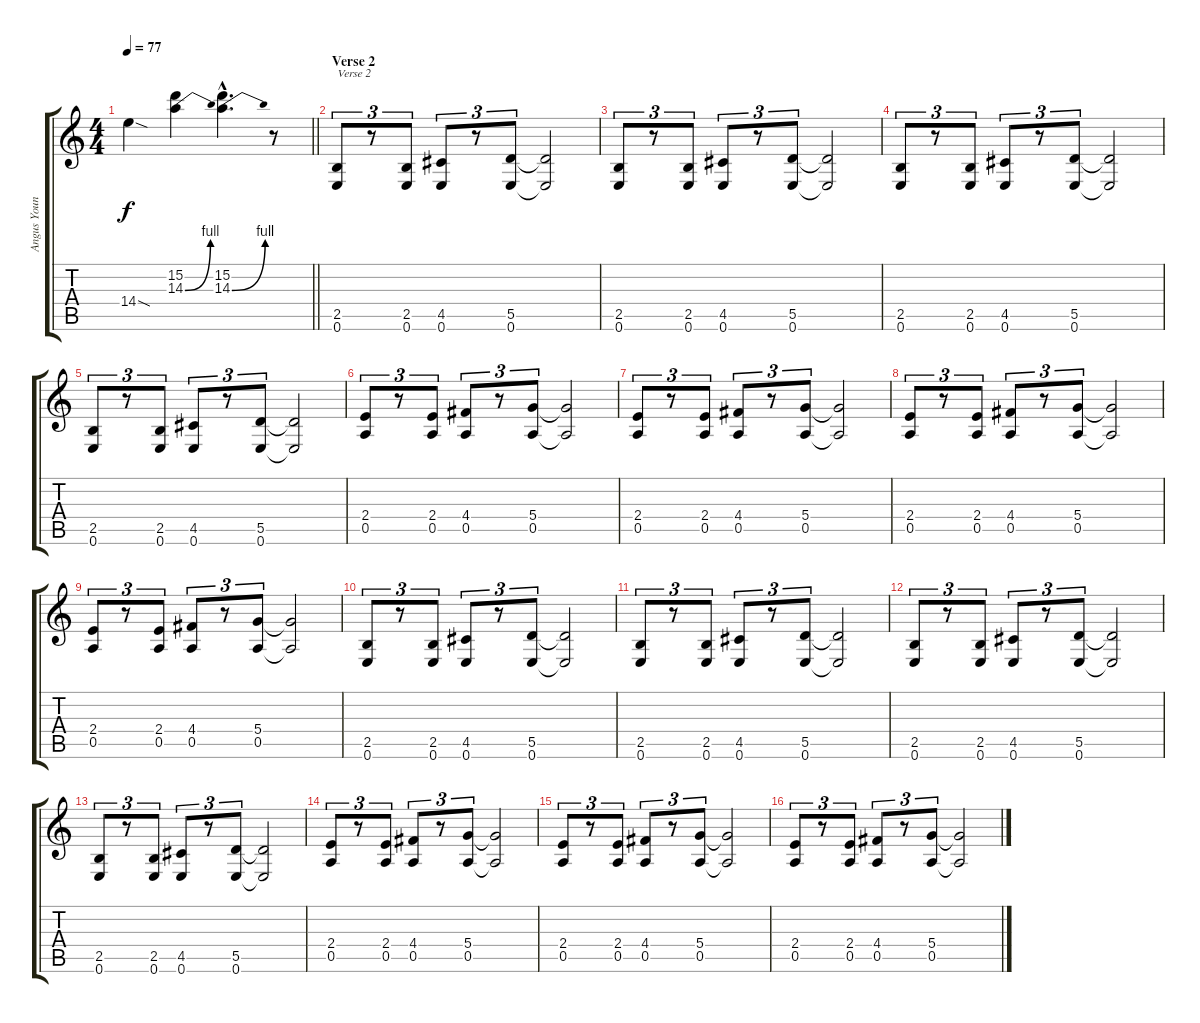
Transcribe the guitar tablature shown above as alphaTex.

\track ("Angus Young" "Angus Youn") {instrument distortionguitar}
\staff {score tabs}
\tuning (E4 B3 G3 D3 A2 E2) {hide}
\ts (4 4)
\tempo 77
\clef g2
\barLineRight lightlight
\ks c
14.4{sod}.4{dy f} (15.2 14.3{be (bend 0 0 60 4)}).4 (15.2{hac} 14.3{be (bend 0 0 60 4) hac}).4{d} r.8 |
\section ("" "Verse 2")
(2.5 0.6).8{tu (3 2) txt "Verse 2" volume 10 balance 16 instrument electricguitarmuted} r.8{tu (3 2)} (2.5 0.6).8{tu (3 2)} (4.5 0.6).8{tu (3 2)} r.8{tu (3 2)} (5.5 0.6).8{tu (3 2)} (5.5{t} 0.6{t}).2 |
(2.5 0.6).8{tu (3 2)} r.8{tu (3 2)} (2.5 0.6).8{tu (3 2)} (4.5 0.6).8{tu (3 2)} r.8{tu (3 2)} (5.5 0.6).8{tu (3 2)} (5.5{t} 0.6{t}).2 |
(2.5 0.6).8{tu (3 2)} r.8{tu (3 2)} (2.5 0.6).8{tu (3 2)} (4.5 0.6).8{tu (3 2)} r.8{tu (3 2)} (5.5 0.6).8{tu (3 2)} (5.5{t} 0.6{t}).2 |
(2.5 0.6).8{tu (3 2)} r.8{tu (3 2)} (2.5 0.6).8{tu (3 2)} (4.5 0.6).8{tu (3 2)} r.8{tu (3 2)} (5.5 0.6).8{tu (3 2)} (5.5{t} 0.6{t}).2 |
(2.4 0.5).8{tu (3 2)} r.8{tu (3 2)} (2.4 0.5).8{tu (3 2)} (4.4 0.5).8{tu (3 2)} r.8{tu (3 2)} (5.4 0.5).8{tu (3 2)} (5.4{t} 0.5{t}).2 |
(2.4 0.5).8{tu (3 2)} r.8{tu (3 2)} (2.4 0.5).8{tu (3 2)} (4.4 0.5).8{tu (3 2)} r.8{tu (3 2)} (5.4 0.5).8{tu (3 2)} (5.4{t} 0.5{t}).2 |
(2.4 0.5).8{tu (3 2)} r.8{tu (3 2)} (2.4 0.5).8{tu (3 2)} (4.4 0.5).8{tu (3 2)} r.8{tu (3 2)} (5.4 0.5).8{tu (3 2)} (5.4{t} 0.5{t}).2 |
(2.4 0.5).8{tu (3 2)} r.8{tu (3 2)} (2.4 0.5).8{tu (3 2)} (4.4 0.5).8{tu (3 2)} r.8{tu (3 2)} (5.4 0.5).8{tu (3 2)} (5.4{t} 0.5{t}).2 |
(2.5 0.6).8{tu (3 2) volume 10 instrument electricguitarmuted} r.8{tu (3 2)} (2.5 0.6).8{tu (3 2)} (4.5 0.6).8{tu (3 2)} r.8{tu (3 2)} (5.5 0.6).8{tu (3 2)} (5.5{t} 0.6{t}).2 |
(2.5 0.6).8{tu (3 2)} r.8{tu (3 2)} (2.5 0.6).8{tu (3 2)} (4.5 0.6).8{tu (3 2)} r.8{tu (3 2)} (5.5 0.6).8{tu (3 2)} (5.5{t} 0.6{t}).2 |
(2.5 0.6).8{tu (3 2)} r.8{tu (3 2)} (2.5 0.6).8{tu (3 2)} (4.5 0.6).8{tu (3 2)} r.8{tu (3 2)} (5.5 0.6).8{tu (3 2)} (5.5{t} 0.6{t}).2 |
(2.5 0.6).8{tu (3 2)} r.8{tu (3 2)} (2.5 0.6).8{tu (3 2)} (4.5 0.6).8{tu (3 2)} r.8{tu (3 2)} (5.5 0.6).8{tu (3 2)} (5.5{t} 0.6{t}).2 |
(2.4 0.5).8{tu (3 2)} r.8{tu (3 2)} (2.4 0.5).8{tu (3 2)} (4.4 0.5).8{tu (3 2)} r.8{tu (3 2)} (5.4 0.5).8{tu (3 2)} (5.4{t} 0.5{t}).2 |
(2.4 0.5).8{tu (3 2)} r.8{tu (3 2)} (2.4 0.5).8{tu (3 2)} (4.4 0.5).8{tu (3 2)} r.8{tu (3 2)} (5.4 0.5).8{tu (3 2)} (5.4{t} 0.5{t}).2 |
(2.4 0.5).8{tu (3 2) volume 15} r.8{tu (3 2)} (2.4 0.5).8{tu (3 2)} (4.4 0.5).8{tu (3 2)} r.8{tu (3 2)} (5.4 0.5).8{tu (3 2)} (5.4{t} 0.5{t}).2
